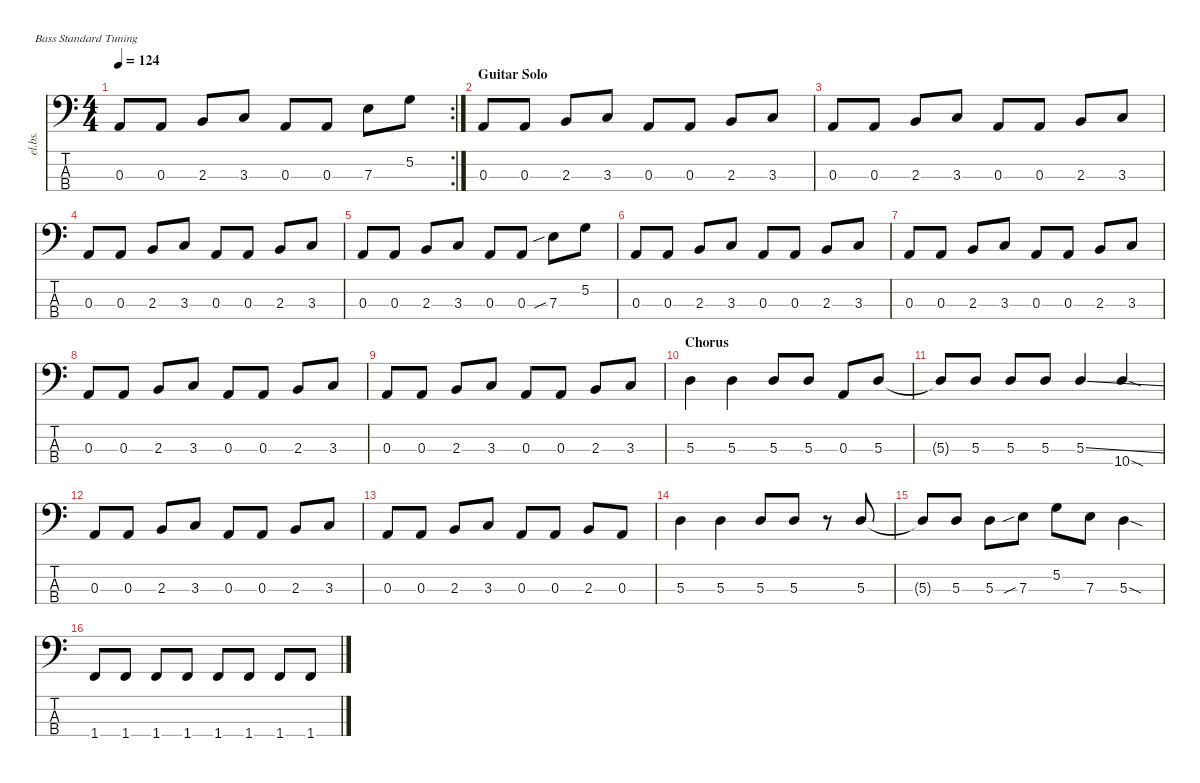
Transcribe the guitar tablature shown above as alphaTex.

\defaultSystemsLayout 4
\hideDynamics
\bracketExtendMode nobrackets
\otherSystemsTrackNameOrientation horizontal
\track ("Bass" "el.bs.") {instrument electricbasspick}
\staff {score tabs}
\tuning (G2 D2 A1 E1)
\rc 2
\ts (4 4)
\tempo 124
\clef f4
\ks c
0.3.8{dy f beam Up} 0.3.8{beam Up} 2.3.8{beam Up} 3.3.8{beam Up} 0.3.8{beam Up} 0.3.8{beam Up} 7.3.8{beam Down} 5.2.8{beam Down} |
\section ("" "Guitar Solo")
0.3.8{beam Up} 0.3.8{beam Up} 2.3.8{beam Up} 3.3.8{beam Up} 0.3.8{beam Up} 0.3.8{beam Up} 2.3.8{beam Up} 3.3.8{beam Up} |
0.3.8{beam Up} 0.3.8{beam Up} 2.3.8{beam Up} 3.3.8{beam Up} 0.3.8{beam Up} 0.3.8{beam Up} 2.3.8{beam Up} 3.3.8{beam Up} |
0.3.8{beam Up} 0.3.8{beam Up} 2.3.8{beam Up} 3.3.8{beam Up} 0.3.8{beam Up} 0.3.8{beam Up} 2.3.8{beam Up} 3.3.8{beam Up} |
0.3.8{beam Up} 0.3.8{beam Up} 2.3.8{beam Up} 3.3.8{beam Up} 0.3.8{beam Up} 0.3.8{beam Up} 7.3{sib}.8{beam Down} 5.2.8{beam Down} |
0.3.8{beam Up} 0.3.8{beam Up} 2.3.8{beam Up} 3.3.8{beam Up} 0.3.8{beam Up} 0.3.8{beam Up} 2.3.8{beam Up} 3.3.8{beam Up} |
0.3.8{beam Up} 0.3.8{beam Up} 2.3.8{beam Up} 3.3.8{beam Up} 0.3.8{beam Up} 0.3.8{beam Up} 2.3.8{beam Up} 3.3.8{beam Up} |
0.3.8{beam Up} 0.3.8{beam Up} 2.3.8{beam Up} 3.3.8{beam Up} 0.3.8{beam Up} 0.3.8{beam Up} 2.3.8{beam Up} 3.3.8{beam Up} |
0.3.8{beam Up} 0.3.8{beam Up} 2.3.8{beam Up} 3.3.8{beam Up} 0.3.8{beam Up} 0.3.8{beam Up} 2.3.8{beam Up} 3.3.8{beam Up} |
\section ("" "Chorus")
5.3.4{beam Down} 5.3.4{beam Down} 5.3.8{beam Up} 5.3.8{beam Up} 0.3.8{beam Up} 5.3.8{beam Up} |
5.3{t}.8{beam Up} 5.3.8{beam Up} 5.3.8{beam Up} 5.3.8{beam Up} 5.3{ss}.4{beam Up} 10.4{sod}.4{beam Up} |
0.3.8{beam Up} 0.3.8{beam Up} 2.3.8{beam Up} 3.3.8{beam Up} 0.3.8{beam Up} 0.3.8{beam Up} 2.3.8{beam Up} 3.3.8{beam Up} |
0.3.8{beam Up} 0.3.8{beam Up} 2.3.8{beam Up} 3.3.8{beam Up} 0.3.8{beam Up} 0.3.8{beam Up} 2.3.8{beam Up} 0.3.8{beam Up} |
5.3.4{beam Down} 5.3.4{beam Down} 5.3.8{beam Up} 5.3.8{beam Up} r.8{beam Up} 5.3.8{beam Up} |
5.3{t}.8{beam Up} 5.3.8{beam Up} 5.3.8{beam Down} 7.3{sib}.8{beam Down} 5.2.8{beam Down} 7.3.8{beam Down} 5.3{sod}.4{beam Down} |
1.4.8{beam Up} 1.4.8{beam Up} 1.4.8{beam Up} 1.4.8{beam Up} 1.4.8{beam Up} 1.4.8{beam Up} 1.4.8{beam Up} 1.4.8{beam Up}
